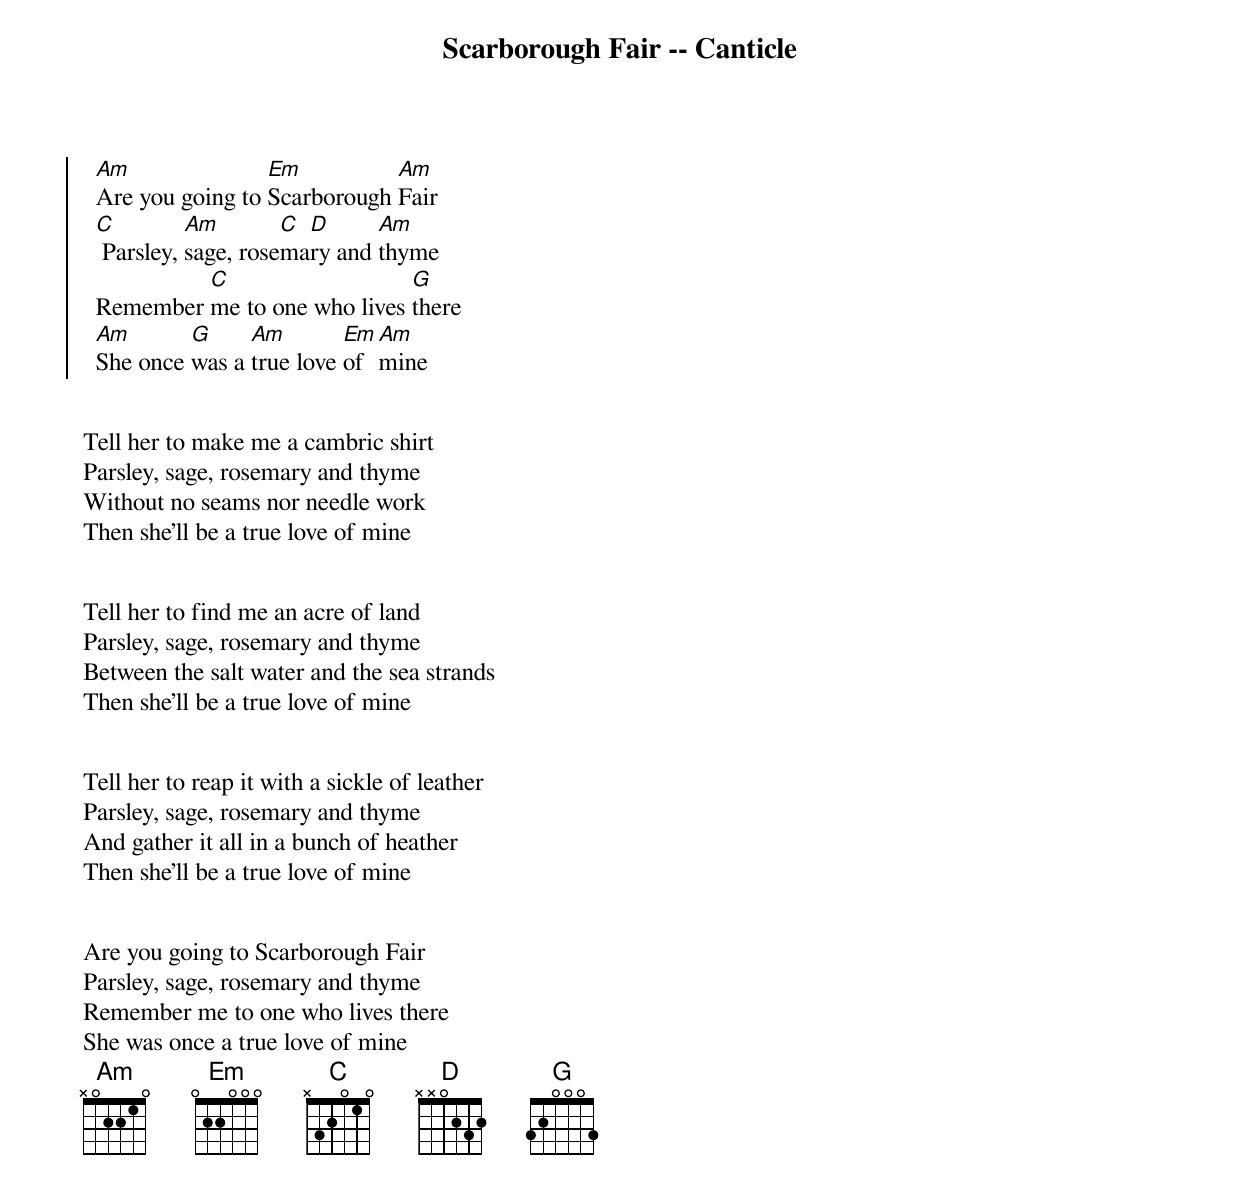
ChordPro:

{title: Scarborough Fair -- Canticle}
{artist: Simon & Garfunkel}
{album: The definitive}
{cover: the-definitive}
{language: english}
{columns: 2}
{define: Am frets X 0 2 2 1 0}
{define: Em frets 0 2 2 0 0 0}
{define: C frets X 3 2 0 1 0}
{define: G frets 3 2 0 0 0 3}

{start_of_chorus}
  [Am]Are you going to [Em]Scarborough [Am]Fair
  [C] Parsley, [Am]sage, rose[C]ma[D]ry and [Am]thyme
  Remember [C]me to one who lives [G]there
  [Am]She once [G]was a [Am]true love [Em]of [Am]mine
{end_of_chorus}


Tell her to make me a cambric shirt
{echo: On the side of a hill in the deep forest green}
Parsley, sage, rosemary and thyme
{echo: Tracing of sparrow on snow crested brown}
Without no seams nor needle work
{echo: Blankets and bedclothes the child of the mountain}
Then she'll be a true love of mine
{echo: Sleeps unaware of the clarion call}


Tell her to find me an acre of land
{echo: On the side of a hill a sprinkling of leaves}
Parsley, sage, rosemary and thyme
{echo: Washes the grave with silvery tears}
Between the salt water and the sea strands
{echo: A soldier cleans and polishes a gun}
Then she'll be a true love of mine


Tell her to reap it with a sickle of leather
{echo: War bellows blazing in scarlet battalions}
Parsley, sage, rosemary and thyme
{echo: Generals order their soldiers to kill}
And gather it all in a bunch of heather
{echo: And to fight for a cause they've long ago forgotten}
Then she'll be a true love of mine


Are you going to Scarborough Fair
Parsley, sage, rosemary and thyme
Remember me to one who lives there
She was once a true love of mine
